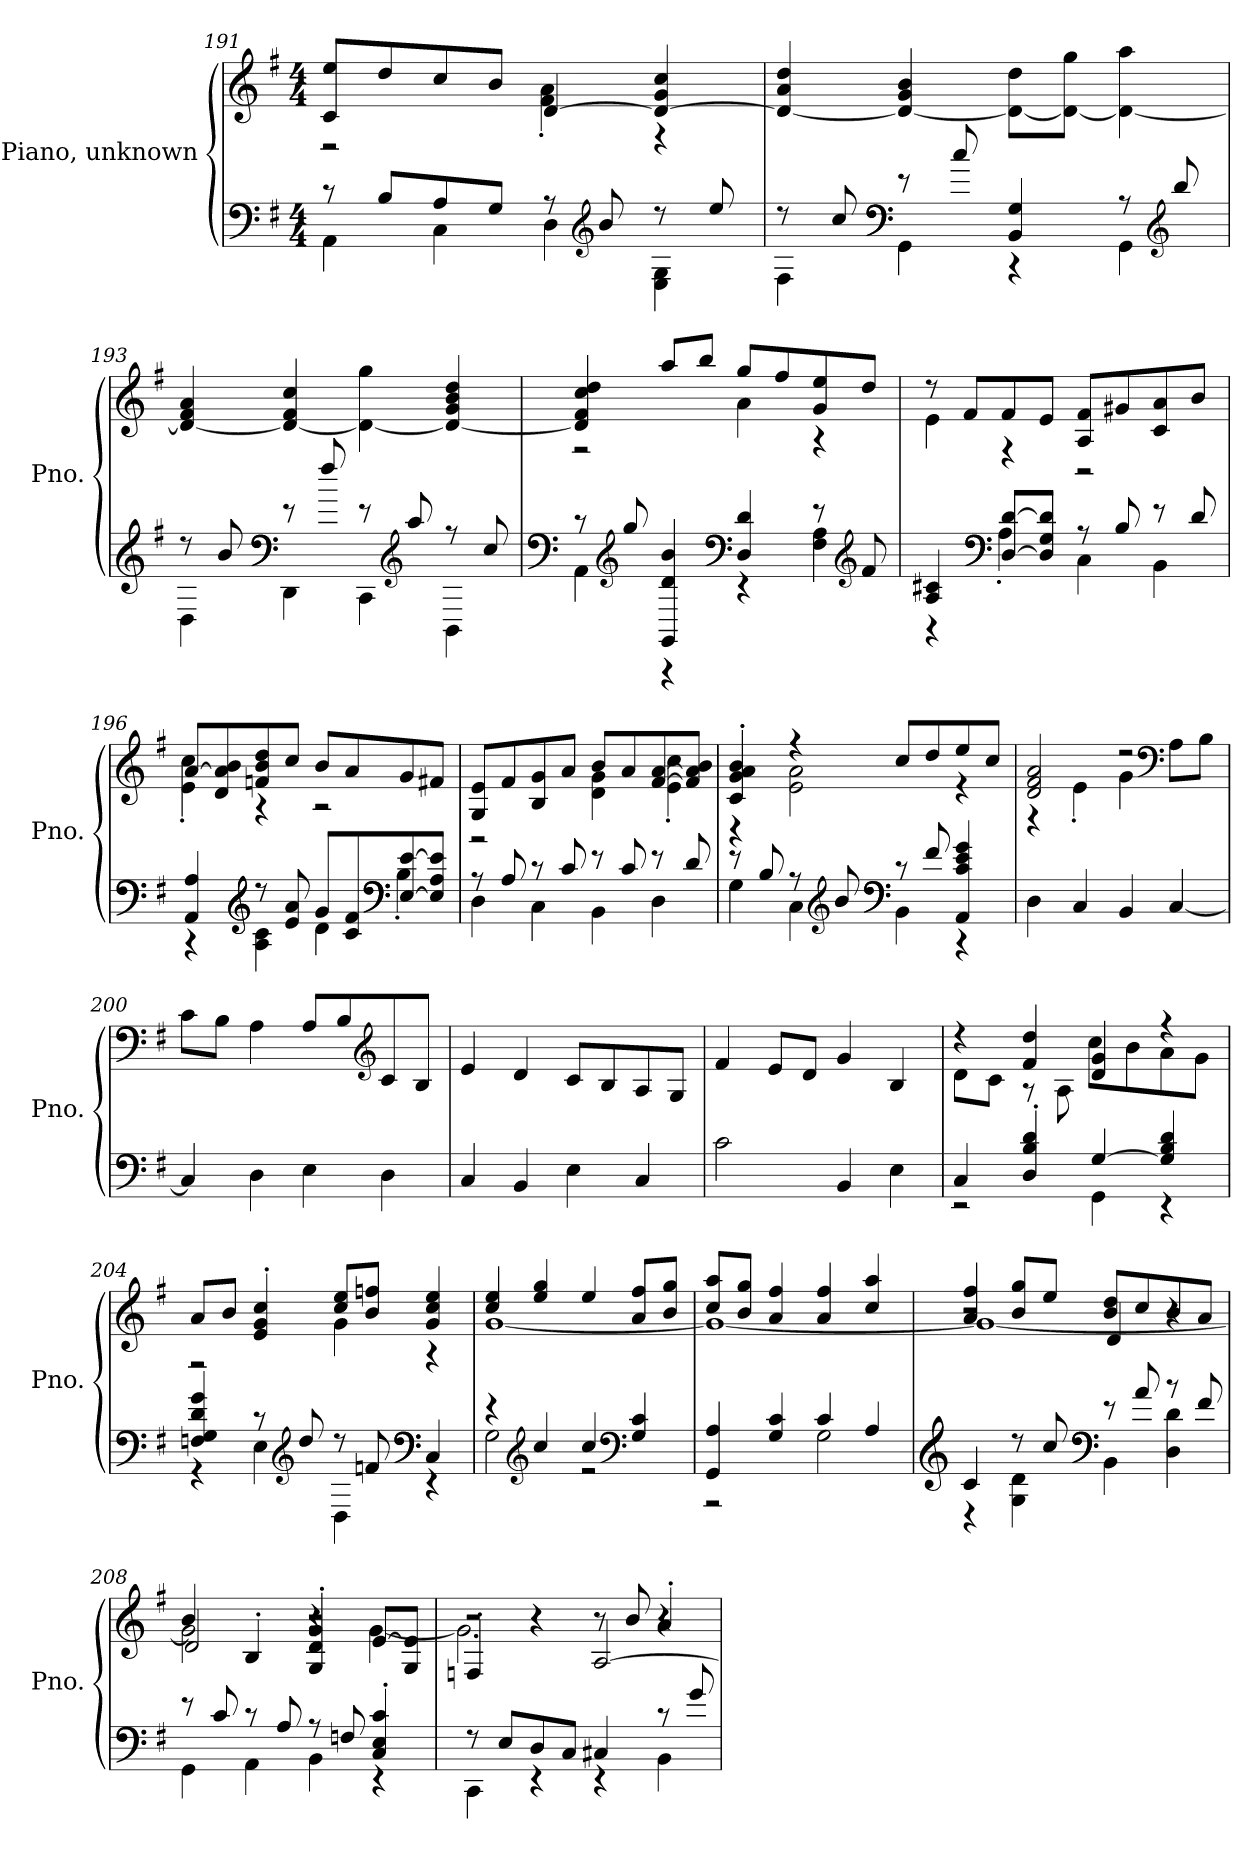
**kern	**kern
*part1	*part1
*staff2	*staff1
*I"Piano, unknown	*
*I'Pno.	*
*clefF4	*clefG2
*k[f#]	*k[f#]
*M4/4	*M4/4
=191	=191
*^	*^
8r	4AA\	8c/ 8ee/L	2r
8B/L	.	8dd/	.
8A/	4C\	8cc/	.
8G/J	.	8b/J	.
8r	4D\	[4d/	4f#\' 4a\'
*clefG2	*	*	*
8b/	.	.	.
8r	4E\ 4G\	4d/_ 4g/ 4cc/	4r
8ee/	.	.	.
*	*	*v	*v
!!LO:LB:g=z
=192	=192	=192
8r	4F#\	4d/_ 4a/ 4dd/
8cc/	.	.
*clefF4	*	*
8r	4GG\	4d/_ 4g/ 4b/
8cc/	.	.
4BB/ 4G/	4r	8d\_ 8dd\L
.	.	8d\_ 8gg\J
8r	4GG\	4d\_ 4aa\
*clefG2	*	*
8bb/	.	.
=193	=193	=193
8r	4D\	4d/_ 4f#/ 4a/
8b/	.	.
*clefF4	*	*
8r	4DD\	4d/_ 4f#/ 4cc/
8ff#/	.	.
8r	4CC\	4d\_ 4gg\
*clefG2	*	*
8aa/	.	.
8r	4BB\	4d/_ 4g/ 4b/ 4dd/
8cc/	.	.
=194	=194	=194
*clefF4	*	*
*	*	*^
8r	4AA\	4d/] 4f#/ 4cc/ 4dd/	2r
*clefG2	*	*	*
8gg/	.	.	.
4GG/ 4d/ 4b/	4r	8aa/L	.
.	.	8bb/J	.
*clefF4	*	*	*
4D/ 4d/	4r	8gg/L	4a\
.	.	8ff#/	.
8r	4F#\ 4A\	8g/ 8ee/	4r
*clefG2	*	*	*
8f#/	.	8dd/J	.
!!LO:PB:g=z	!!
=195	=195	=195	=195
4A/ 4c#X/	4r	8r	4e\
.	.	8f#/L	.
*clefF4	*	*	*
[8D/ [8d/L	4A'\	8f#/	4r
8D/] 8G/ 8d/]J	.	8e/J	.
8r	4C\	8A/ 8f#/L	2r
8B/	.	8g#X/	.
8r	4BB\	8c/ 8a/	.
8d/	.	8b/J	.
=196	=196	=196	=196
4AA/ 4A/	4r	[8a/L	4e\' 4cc\'
.	.	8d/ 8a/] 8b/	.
*clefG2	*	*	*
8r	4A\ 4c\	8fn/ 8b/ 8dd/	4r
8e/ 8a/	.	8cc/J	.
8g/L	4d\	8b/L	2r
8c/ 8f#/	.	8a/	.
*clefF4	*	*	*
[8E/ [8e/	4B'\	8g/	.
8E/] 8A/ 8e/]J	.	8f#X/J	.
=197	=197	=197	=197
8r	4D\	8G/ 8e/L	2r
8A/	.	8f#/	.
8r	4C\	8B/ 8g/	.
8c/	.	8a/J	.
8r	4BB\	8b/L	4d\ 4g\
8c/	.	8a/	.
8r	4D\	[8f#/ [8a/	4e\' 4cc\'
8d/	.	8f#/] 8a/] 8b/J	.
!!LO:LB:g=z	!!
=198	=198	=198	=198
8r	4G\	4c/' 4g/' 4a/' 4b/'	4r
8B/	.	.	.
8r	4C\	4r	2e\ 2a\
*clefG2	*	*	*
8b/	.	.	.
*clefF4	*	*	*
8r	4BB\	8cc/L	.
8f#/	.	8dd/	.
4AA/ 4c/ 4e/ 4g/	4r	8ee/	4r
.	.	8cc/J	.
*v	*v	*	*
=199	=199	=199
4D\	2d/ 2f#/ 2a/	4r
4C/	.	4e'\
4BB/	2r	4g\
*	*clefF4	*
[4C/	.	8A\L
.	.	8B\J
*	*v	*v
=200	=200
4C/]	8c\L
.	8B\J
4D\	4A\
4E\	8A/L
.	8B/
*	*clefG2
4D\	8c/
.	8B/J
=201	=201
4C/	4e/
4BB/	4d/
4E\	8c/L
.	8B/
4C/	8A/
.	8G/J
=202	=202
2c\	4f#/
.	8e/L
.	8d/J
4BB/	4g/
4E\	4B/
!!LO:LB:g=z
=203	=203
*^	*^
4C/	2r	4r	8d\L
.	.	.	8c\J
4D/' 4B/' 4d/'	.	4f#/ 4dd/	8r
.	.	.	8A\
[4G/	4GG\	4d/ 4g/	8cc\L
.	.	.	8b\
4G/] 4B/ 4d/	4r	4r	8a\
.	.	.	8g\J
=204	=204	=204	=204
4Fn/ 4G/ 4d/ 4g/	4r	8a/L	2r
.	.	8b/J	.
8r	4E\	4e/' 4g/' 4cc/'	.
*clefG2	*	*	*
8dd/	.	.	.
8r	4D\	8cc/ 8ee/L	4g\
8fn/	.	8b/ 8ffn/J	.
*clefF4	*	*	*
4C/	4r	4g/ 4cc/ 4ee/	4r
=205	=205	=205	=205
4r	2G\	4cc/ 4ee/	[1g
*clefG2	*	*	*
4cc/	.	4ee/ 4gg/	.
4cc/	2r	4ee/	.
*clefF4	*	*	*
4G/ 4c/	.	8a/ 8ff#/L	.
.	.	8b/ 8gg/J	.
=206	=206	=206	=206
4GG/ 4A/	2r	8cc/ 8aa/L	1g_
.	.	8b/ 8gg/J	.
4G/ 4c/	.	4a/ 4ff#/	.
4c/	2G\	4a/ 4ff#/	.
4A/	.	4cc/ 4aa/	.
*	*	*v	*v
!!LO:LB:g=z
=207	=207	=207
*clefG2	*	*
*	*	*^
*	*	*	*^
4c/	4r	4a/ 4ff#/	1g_	2r
8r	4G\ 4d\	8b/ 8gg/L	.	.
8cc/	.	8ee/J	.	.
*clefF4	*	*	*	*
8r	4BB\	8b/ 8dd/L	.	4d/
8a/	.	8cc/	.	.
8r	4D\ 4d\	8b/	.	4r
8f#/	.	8a/J	.	.
=208	=208	=208	=208	=208
8r	4GG\	4b/	2g\]	2d/
8c/	.	.	.	.
8r	4AA\	4B'/	.	.
8A/	.	.	.	.
8r	4BB\	4G/' 4d/' 4g/'	4r	2r
8Fn/	.	.	.	.
4C/' 4E/' 4c/'	4r	[8e/L	[4g\	.
.	.	8G/ 8e/]J	.	.
=209	=209	=209	=209	=209
8r	4CC\	4Fn'/	2.g\]	2r
8E/L	.	.	.	.
8D/	4r	4r	.	.
8C/J	.	.	.	.
4C#X/	4r	8r	.	[2A/
.	.	8b/	.	.
8r	4BB\	4a'/	4r	.
8g/	.	.	.	.
*v	*v	*	*	*
*	*v	*v	*v
=	=
*-	*-
